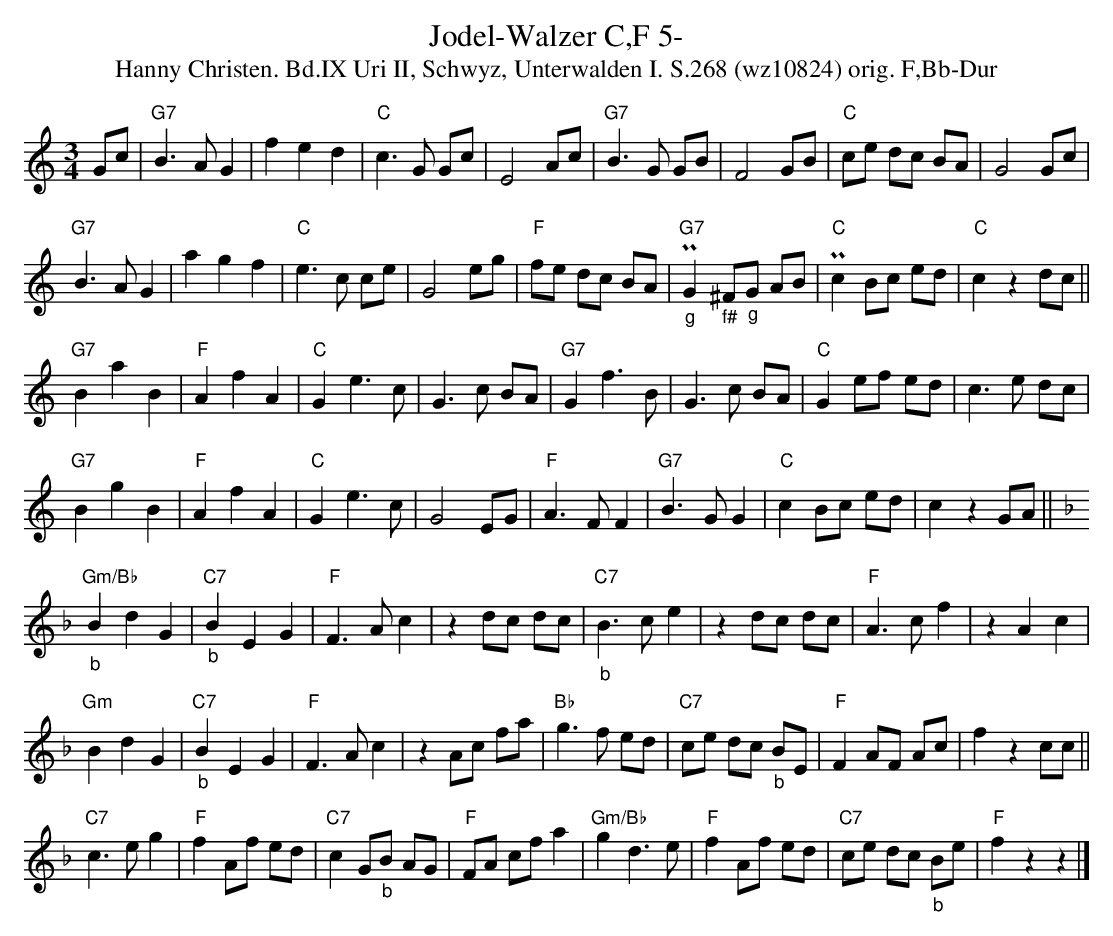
X:1
T:Jodel-Walzer C,F 5-
T:Hanny Christen. Bd.IX Uri II, Schwyz, Unterwalden I. S.268 (wz10824) orig. F,Bb-Dur
M:3/4
L:1/8
K:Cmaj
Gc | "G7"B3 A G2 | f2 e2 d2 | "C"c3 G Gc | E4 Ac | "G7"B3 G GB | F4 GB | "C"ce dc BA | G4 Gc |
"G7"B3 A G2 | a2 g2 f2 | "C"e3 c ce | G4 eg | "F"fe dc BA | "G7"P"_g"G2 "_f#"^F"_g"G AB | P"C"c2 Bc ed | "C"c2 z2 dc ||
"G7"B2 a2 B2 | "F"A2 f2 A2 | "C"G2 e3 c | G3 c BA | "G7"G2 f3 B | G3 c BA | "C"G2 ef ed | c3 e dc |
"G7"B2 g2 B2 | "F"A2 f2 A2 | "C"G2 e3 c | G4 EG | "F"A3 F F2 | "G7"B3 G G2 | "C"c2 Bc ed | c2 z2 GA || [K:Fmaj]
"Gm/Bb""_b"B2 d2 G2 | "C7""_b"B2 E2 G2 | "F"F3 A c2 | z2 dc dc | "C7""_b"B3 c e2 | z2 dc dc | "F"A3 c f2 | z2 A2 c2 |
"Gm"B2 d2 G2 | "C7""_b"B2 E2 G2 | "F"F3 A c2 | z2 Ac fa | "Bb"g3 f ed | "C7"ce dc "_b"BE | "F"F2 AF Ac | f2 z2 cc ||
"C7"c3 e g2 | "F"f2 Af ed | "C7"c2 G"_b"B AG | "F"FA cf a2 | "Gm/Bb"g2 d3 e | "F"f2 Af ed | "C7"ce dc "_b"Be | "F"f2 z2z2 |]
